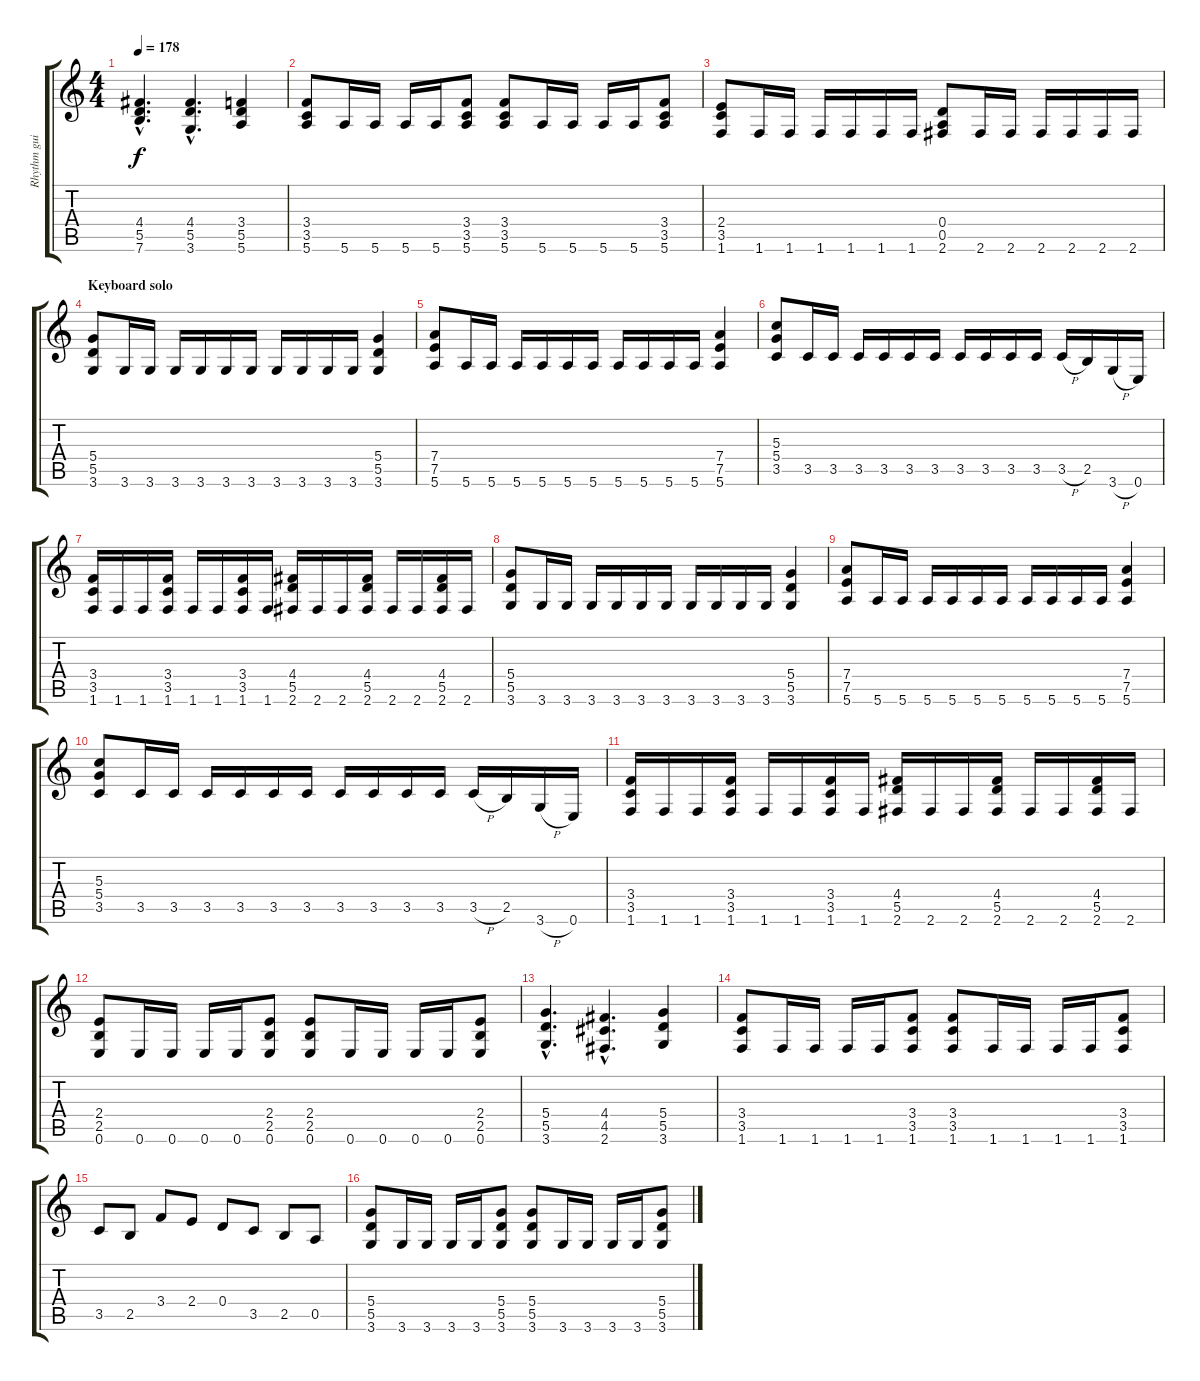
\track ("Rhythm guitar left" "Rhythm gui") {instrument distortionguitar}
\staff {score tabs}
\tuning (E4 B3 G3 D3 A2 E2) {hide}
\ts (4 4)
\tempo 178
\clef g2
\ks c
(4.4{hac} 5.5{hac} 7.6{hac}).4{d dy f} (4.4{hac} 5.5{hac} 3.6{hac}).4{d} (3.4 5.5 5.6).4 |
(3.4 3.5 5.6).8 5.6.16 5.6.16 5.6.16 5.6.16 (3.4 3.5 5.6).8 (3.4 3.5 5.6).8 5.6.16 5.6.16 5.6.16 5.6.16 (3.4 3.5 5.6).8 |
(2.4 3.5 1.6).8 1.6.16 1.6.16 1.6.16 1.6.16 1.6.16 1.6.16 (0.4 0.5 2.6).8 2.6.16 2.6.16 2.6.16 2.6.16 2.6.16 2.6.16 |
\section ("" "Keyboard solo")
(5.4 5.5 3.6).8 3.6.16 3.6.16 3.6.16 3.6.16 3.6.16 3.6.16 3.6.16 3.6.16 3.6.16 3.6.16 (5.4 5.5 3.6).4 |
(7.4 7.5 5.6).8 5.6.16 5.6.16 5.6.16 5.6.16 5.6.16 5.6.16 5.6.16 5.6.16 5.6.16 5.6.16 (7.4 7.5 5.6).4 |
(5.3 5.4 3.5).8 3.5.16 3.5.16 3.5.16 3.5.16 3.5.16 3.5.16 3.5.16 3.5.16 3.5.16 3.5.16 3.5{h}.16 2.5.16 3.6{h}.16 0.6.16 |
(3.4 3.5 1.6).16 1.6.16 1.6.16 (3.4 3.5 1.6).16 1.6.16 1.6.16 (3.4 3.5 1.6).16 1.6.16 (4.4 5.5 2.6).16 2.6.16 2.6.16 (4.4 5.5 2.6).16 2.6.16 2.6.16 (4.4 5.5 2.6).16 2.6.16 |
(5.4 5.5 3.6).8 3.6.16 3.6.16 3.6.16 3.6.16 3.6.16 3.6.16 3.6.16 3.6.16 3.6.16 3.6.16 (5.4 5.5 3.6).4 |
(7.4 7.5 5.6).8 5.6.16 5.6.16 5.6.16 5.6.16 5.6.16 5.6.16 5.6.16 5.6.16 5.6.16 5.6.16 (7.4 7.5 5.6).4 |
(5.3 5.4 3.5).8 3.5.16 3.5.16 3.5.16 3.5.16 3.5.16 3.5.16 3.5.16 3.5.16 3.5.16 3.5.16 3.5{h}.16 2.5.16 3.6{h}.16 0.6.16 |
(3.4 3.5 1.6).16 1.6.16 1.6.16 (3.4 3.5 1.6).16 1.6.16 1.6.16 (3.4 3.5 1.6).16 1.6.16 (4.4 5.5 2.6).16 2.6.16 2.6.16 (4.4 5.5 2.6).16 2.6.16 2.6.16 (4.4 5.5 2.6).16 2.6.16 |
(2.4 2.5 0.6).8 0.6.16 0.6.16 0.6.16 0.6.16 (2.4 2.5 0.6).8 (2.4 2.5 0.6).8 0.6.16 0.6.16 0.6.16 0.6.16 (2.4 2.5 0.6).8 |
(5.4{hac} 5.5{hac} 3.6{hac}).4{d} (4.4{hac} 4.5{hac} 2.6{hac}).4{d} (5.4 5.5 3.6).4 |
(3.4 3.5 1.6).8 1.6.16 1.6.16 1.6.16 1.6.16 (3.4 3.5 1.6).8 (3.4 3.5 1.6).8 1.6.16 1.6.16 1.6.16 1.6.16 (3.4 3.5 1.6).8 |
3.5.8 2.5.8 3.4.8 2.4.8 0.4.8 3.5.8 2.5.8 0.5.8 |
(5.4 5.5 3.6).8 3.6.16 3.6.16 3.6.16 3.6.16 (5.4 5.5 3.6).8 (5.4 5.5 3.6).8 3.6.16 3.6.16 3.6.16 3.6.16 (5.4 5.5 3.6).8
